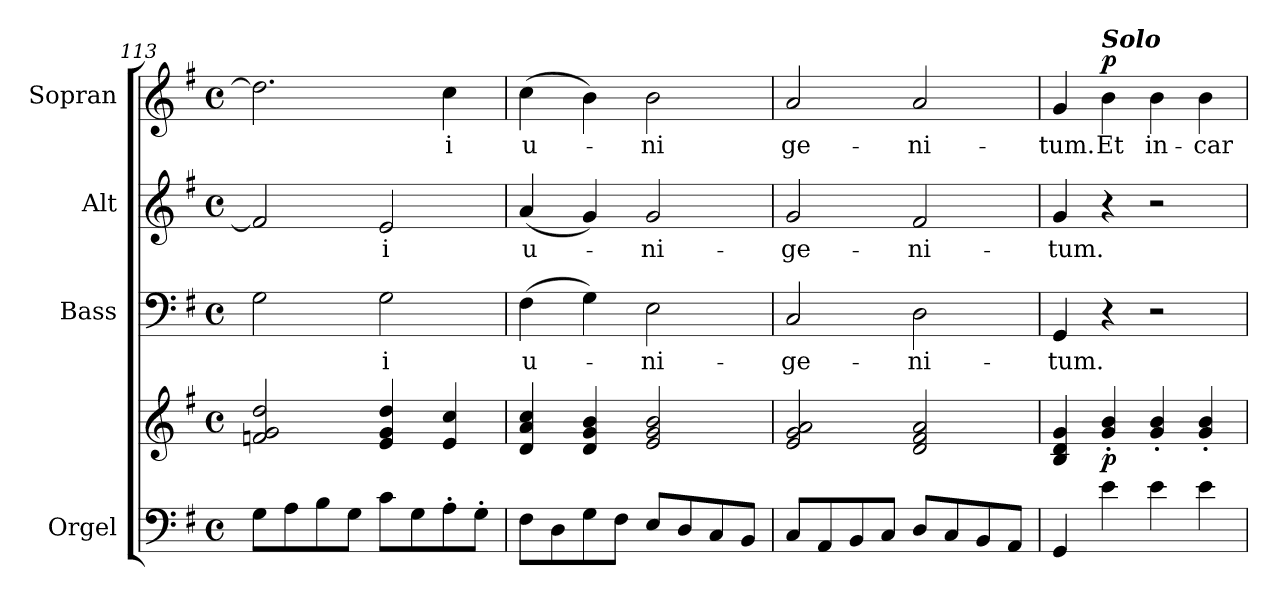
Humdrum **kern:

**kern	**kern	**dynam	**kern	**text	**kern	**text	**kern	**text	**dynam
*part4	*part4	*part4	*part3	*part3	*part2	*part2	*part1	*part1	*part1
*staff5	*staff4	*staff4/5	*staff3	*staff3	*staff2	*staff2	*staff1	*staff1	*staff1
*I"Orgel	*	*	*I"Bass	*	*I"Alt	*	*I"Sopran	*	*
*I'Org.	*	*	*I'B.	*	*I'A.	*	*I'S.	*	*
*clefF4	*clefG2	*	*clefF4	*	*clefG2	*	*clefG2	*	*
*k[f#]	*k[f#]	*	*k[f#]	*	*k[f#]	*	*k[f#]	*	*
*G:	*G:	*	*G:	*	*G:	*	*G:	*	*
*M4/4	*M4/4	*	*M4/4	*	*M4/4	*	*M4/4	*	*
*met(c)	*met(c)	*	*met(c)	*	*met(c)	*	*met(c)	*	*
=113	=113	=113	=113	=113	=113	=113	=113	=113	=113
8G\L	2fn/ 2g/ 2dd/	.	2G\	.	2f/]	.	2.dd\]	.	.
8A\	.	.	.	.	.	.	.	.	.
8B\	.	.	.	.	.	.	.	.	.
8G\J	.	.	.	.	.	.	.	.	.
!	!	!	!	!LO:LY:b	!	!LO:LY:b	!	!	!
8c\L	4e/ 4g/ 4dd/	.	2G\	-i	2e/	-i	.	.	.
8G\	.	.	.	.	.	.	.	.	.
!	!	!	!	!	!	!	!	!LO:LY:b	!
8A'>\	4e/ 4cc/	.	.	.	.	.	4cc\	-i	.
8G'>\J	.	.	.	.	.	.	.	.	.
=114	=114	=114	=114	=114	=114	=114	=114	=114	=114
!	!	!	!	!LO:LY:b	!	!LO:LY:b	!	!LO:LY:b	!
8F#\L	4d/ 4a/ 4cc/	.	(>4F#\	u-	(<4a/	u-	(>4cc\	u-	.
8D\	.	.	.	.	.	.	.	.	.
8G\	4d/ 4g/ 4b/	.	4G\)	.	4g/)	.	4b\)	.	.
8F#\J	.	.	.	.	.	.	.	.	.
!	!	!	!	!LO:LY:b	!	!LO:LY:b	!	!LO:LY:b	!
8E/L	2e/ 2g/ 2b/	.	2E\	-ni-	2g/	-ni-	2b\	-ni	.
8D/	.	.	.	.	.	.	.	.	.
8C/	.	.	.	.	.	.	.	.	.
8BB/J	.	.	.	.	.	.	.	.	.
=115	=115	=115	=115	=115	=115	=115	=115	=115	=115
!	!	!	!	!LO:LY:b	!	!LO:LY:b	!	!LO:LY:b	!
8C/L	2e/ 2g/ 2a/	.	2C/	-ge-	2g/	-ge-	2a/	ge-	.
8AA/	.	.	.	.	.	.	.	.	.
8BB/	.	.	.	.	.	.	.	.	.
8C/J	.	.	.	.	.	.	.	.	.
!	!	!	!	!LO:LY:b	!	!LO:LY:b	!	!LO:LY:b	!
8D/L	2d/ 2f#/ 2a/	.	2D\	-ni-	2f#/	-ni-	2a/	-ni-	.
8C/	.	.	.	.	.	.	.	.	.
8BB/	.	.	.	.	.	.	.	.	.
8AA/J	.	.	.	.	.	.	.	.	.
=116	=116	=116	=116	=116	=116	=116	=116	=116	=116
!	!	!	!	!LO:LY:b	!	!LO:LY:b	!	!LO:LY:b	!
4GG/	4B/ 4d/ 4g/	.	4GG/	-tum.	4g/	-tum.	4g/	-tum.	.
!	!	!	!	!	!	!	!LO:TX:a:Bi:t=Solo	!	!
!	!	!LO:DY:b	!	!	!	!	!	!LO:LY:b	!LO:DY:a
4e\	4g/'< 4b/'<	p	4r	.	4r	.	4b\	Et	p
!	!	!	!	!	!	!	!	!LO:LY:b	!
4e\	4g/'< 4b/'<	.	2r	.	2r	.	4b\	in-	.
!	!	!	!	!	!	!	!	!LO:LY:b	!
4e\	4g/'< 4b/'<	.	.	.	.	.	4b\	-car-	.
=	=	=	=	=	=	=	=	=	=
*-	*-	*-	*-	*-	*-	*-	*-	*-	*-
